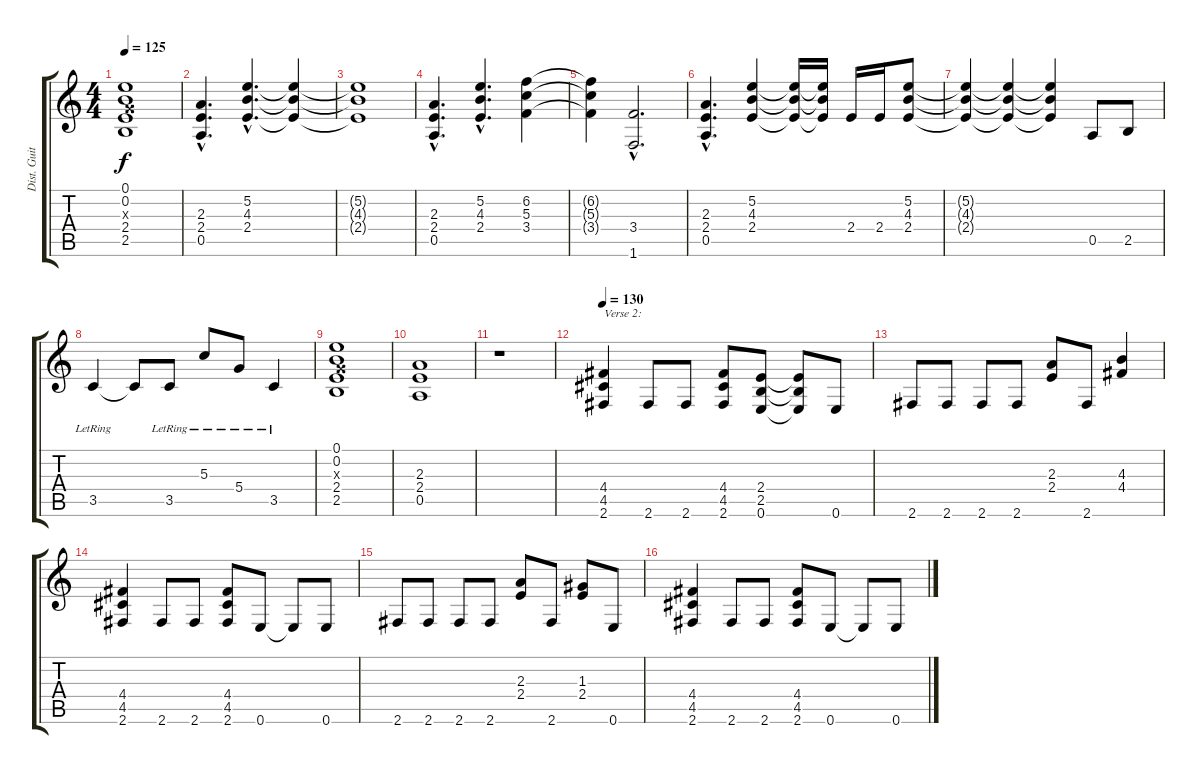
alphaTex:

\track ("Dist. Guitar 2" "Dist. Guit") {instrument overdrivenguitar}
\staff {score tabs}
\tuning (E4 B3 G3 D3 A2 E2) {hide}
\ts (4 4)
\tempo 125
\clef g2
\ks c
(0.1 0.2 0.3{x} 2.4 2.5).1{dy f} |
(2.3{hac} 2.4{hac} 0.5{hac}).4{d} (5.2{hac} 4.3{hac} 2.4{hac}).4{d} (5.2{t} 4.3{t} 2.4{t}).4 |
(5.2{t} 4.3{t} 2.4{t}).1 |
(2.3{hac} 2.4{hac} 0.5{hac}).4{d} (5.2{hac} 4.3{hac} 2.4{hac}).4{d} (6.2 5.3 3.4).4 |
(6.2{t} 5.3{t} 3.4{t}).4 (3.4{hac} 1.6{hac}).2{d} |
(2.3{hac} 2.4{hac} 0.5{hac}).4{d} (5.2 4.3 2.4).4 (5.2{t} 4.3{t} 2.4{t}).16 (5.2{t} 4.3{t} 2.4{t}).16 2.4.16 2.4.16 (5.2 4.3 2.4).8 |
(5.2{t} 4.3{t} 2.4{t}).4 (5.2{t} 4.3{t} 2.4{t}).4 (5.2{t} 4.3{t} 2.4{t}).4 0.5.8 2.5.8 |
3.5{lr}.4 3.5{t}.8 3.5{lr}.8 5.3{lr}.8 5.4{lr}.8 3.5{lr}.4 |
(0.1 0.2 0.3{x} 2.4 2.5).1 |
(2.3 2.4 0.5).1 |
r.1 |
\tempo 130
(4.4 4.5 2.6).4{txt "Verse 2:"} 2.6.8 2.6.8 (4.4 4.5 2.6).8 (2.4 2.5 0.6).8 (2.4{t} 2.5{t} 0.6{t}).8 0.6.8 |
2.6.8 2.6.8 2.6.8 2.6.8 (2.3 2.4).8 2.6.8 (4.3 4.4).4 |
(4.4 4.5 2.6).4 2.6.8 2.6.8 (4.4 4.5 2.6).8 0.6.8 0.6{t}.8 0.6.8 |
2.6.8 2.6.8 2.6.8 2.6.8 (2.3 2.4).8 2.6.8 (1.3 2.4).8 0.6.8 |
(4.4 4.5 2.6).4 2.6.8 2.6.8 (4.4 4.5 2.6).8 0.6.8 0.6{t}.8 0.6.8
